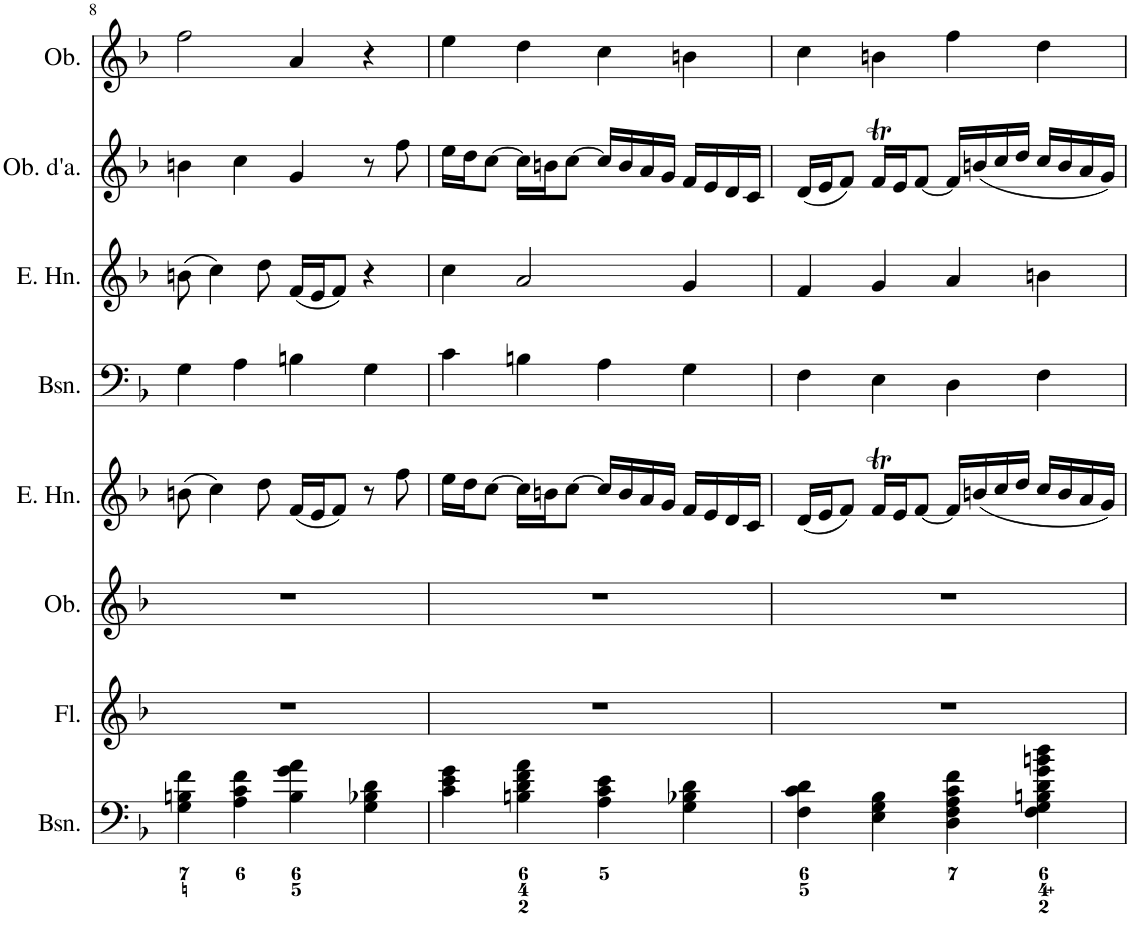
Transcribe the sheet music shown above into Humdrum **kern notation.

**kern	**kern	**kern	**kern	**kern	**kern	**kern	**kern
*part8	*part7	*part6	*part5	*part4	*part3	*part2	*part1
*staff8	*staff7	*staff6	*staff5	*staff4	*staff3	*staff2	*staff1
*I"Bassoon	*I"Flute	*I"Oboe	*I"English Horn	*I"Bassoon	*I"English Horn	*I"Oboe d'amore	*I"Oboe
*I'Bsn.	*I'Fl.	*I'Ob.	*I'E. Hn.	*I'Bsn.	*I'E. Hn.	*I'Ob. d'a.	*I'Ob.
!!LO:PB:g=z
*clefF4	*clefG2	*clefG2	*clefG2	*clefF4	*clefG2	*clefG2	*clefG2
*	*	*	*ITrd4c7	*	*ITrd4c7	*	*
*k[b-]	*k[b-]	*k[b-]	*k[b-]	*k[b-]	*k[b-]	*k[b-]	*k[b-]
*M4/4	*M4/4	*M4/4	*M4/4	*M4/4	*M4/4	*M4/4	*M4/4
*met(c)	*met(c)	*met(c)	*met(c)	*met(c)	*met(c)	*met(c)	*met(c)
=8	=8	=8	=8	=8	=8	=8	=8
4G\ 4Bn\ 4f\	1r	1r	(8bn\	4G\	(8bn\	4bn\	2ff\
.	.	.	4cc\)	.	4cc\)	.	.
4A\ 4c\ 4f\	.	.	.	4A\	.	4cc\	.
.	.	.	8dd\	.	8dd\	.	.
4B\ 4g\ 4a\	.	.	(16f/LL	4Bn\	(16f/LL	4g/	4a/
.	.	.	16e/J	.	16e/J	.	.
.	.	.	8f/J)	.	8f/J)	.	.
4G\ 4B-X\ 4d\	.	.	8r	4G\	4r	8r	4r
.	.	.	8ff\	.	.	8ff\	.
=9	=9	=9	=9	=9	=9	=9	=9
4c\ 4e\ 4g\	1r	1r	16ee\LL	4c\	4cc\	16ee\LL	4ee\
.	.	.	16dd\J	.	.	16dd\J	.
.	.	.	[8cc\J	.	.	[8cc\J	.
4Bn\ 4d\ 4f\ 4a\	.	.	16cc\LL]	4Bn\	2a/	16cc\LL]	4dd\
.	.	.	16bn\J	.	.	16bn\J	.
.	.	.	[8cc\J	.	.	[8cc\J	.
4A\ 4c\ 4e\	.	.	16cc/LL]	4A\	.	16cc/LL]	4cc\
.	.	.	16b/	.	.	16b/	.
.	.	.	16a/	.	.	16a/	.
.	.	.	16g/JJ	.	.	16g/JJ	.
4G\ 4B-X\ 4d\	.	.	16f/LL	4G\	4g/	16f/LL	4bn\
.	.	.	16e/	.	.	16e/	.
.	.	.	16d/	.	.	16d/	.
.	.	.	16c/JJ	.	.	16c/JJ	.
=10	=10	=10	=10	=10	=10	=10	=10
4F\ 4c\ 4d\	1r	1r	(16d/LL	4F\	4f/	(16d/LL	4cc\
.	.	.	16e/J	.	.	16e/J	.
.	.	.	8f/J)	.	.	8f/J)	.
4E\ 4G\ 4B-\	.	.	16fT/LL	4E\	4g/	16fT/LL	4bn\
.	.	.	16e/J	.	.	16e/J	.
.	.	.	[8f/J	.	.	[8f/J	.
4D\ 4F\ 4A\ 4c\ 4f\	.	.	16f/LL]	4D\	4a/	16f/LL]	4ff\
.	.	.	(16bn/	.	.	(16bn/	.
.	.	.	16cc/	.	.	16cc/	.
.	.	.	16dd/JJ	.	.	16dd/JJ	.
4F\ 4G\ 4Bn\ 4d\ 4g\ 4bn\ 4dd\	.	.	16cc/LL	4F\	4bn\	16cc/LL	4dd\
.	.	.	16b/	.	.	16b/	.
.	.	.	16a/	.	.	16a/	.
.	.	.	16g/JJ)	.	.	16g/JJ)	.
=	=	=	=	=	=	=	=
*-	*-	*-	*-	*-	*-	*-	*-
